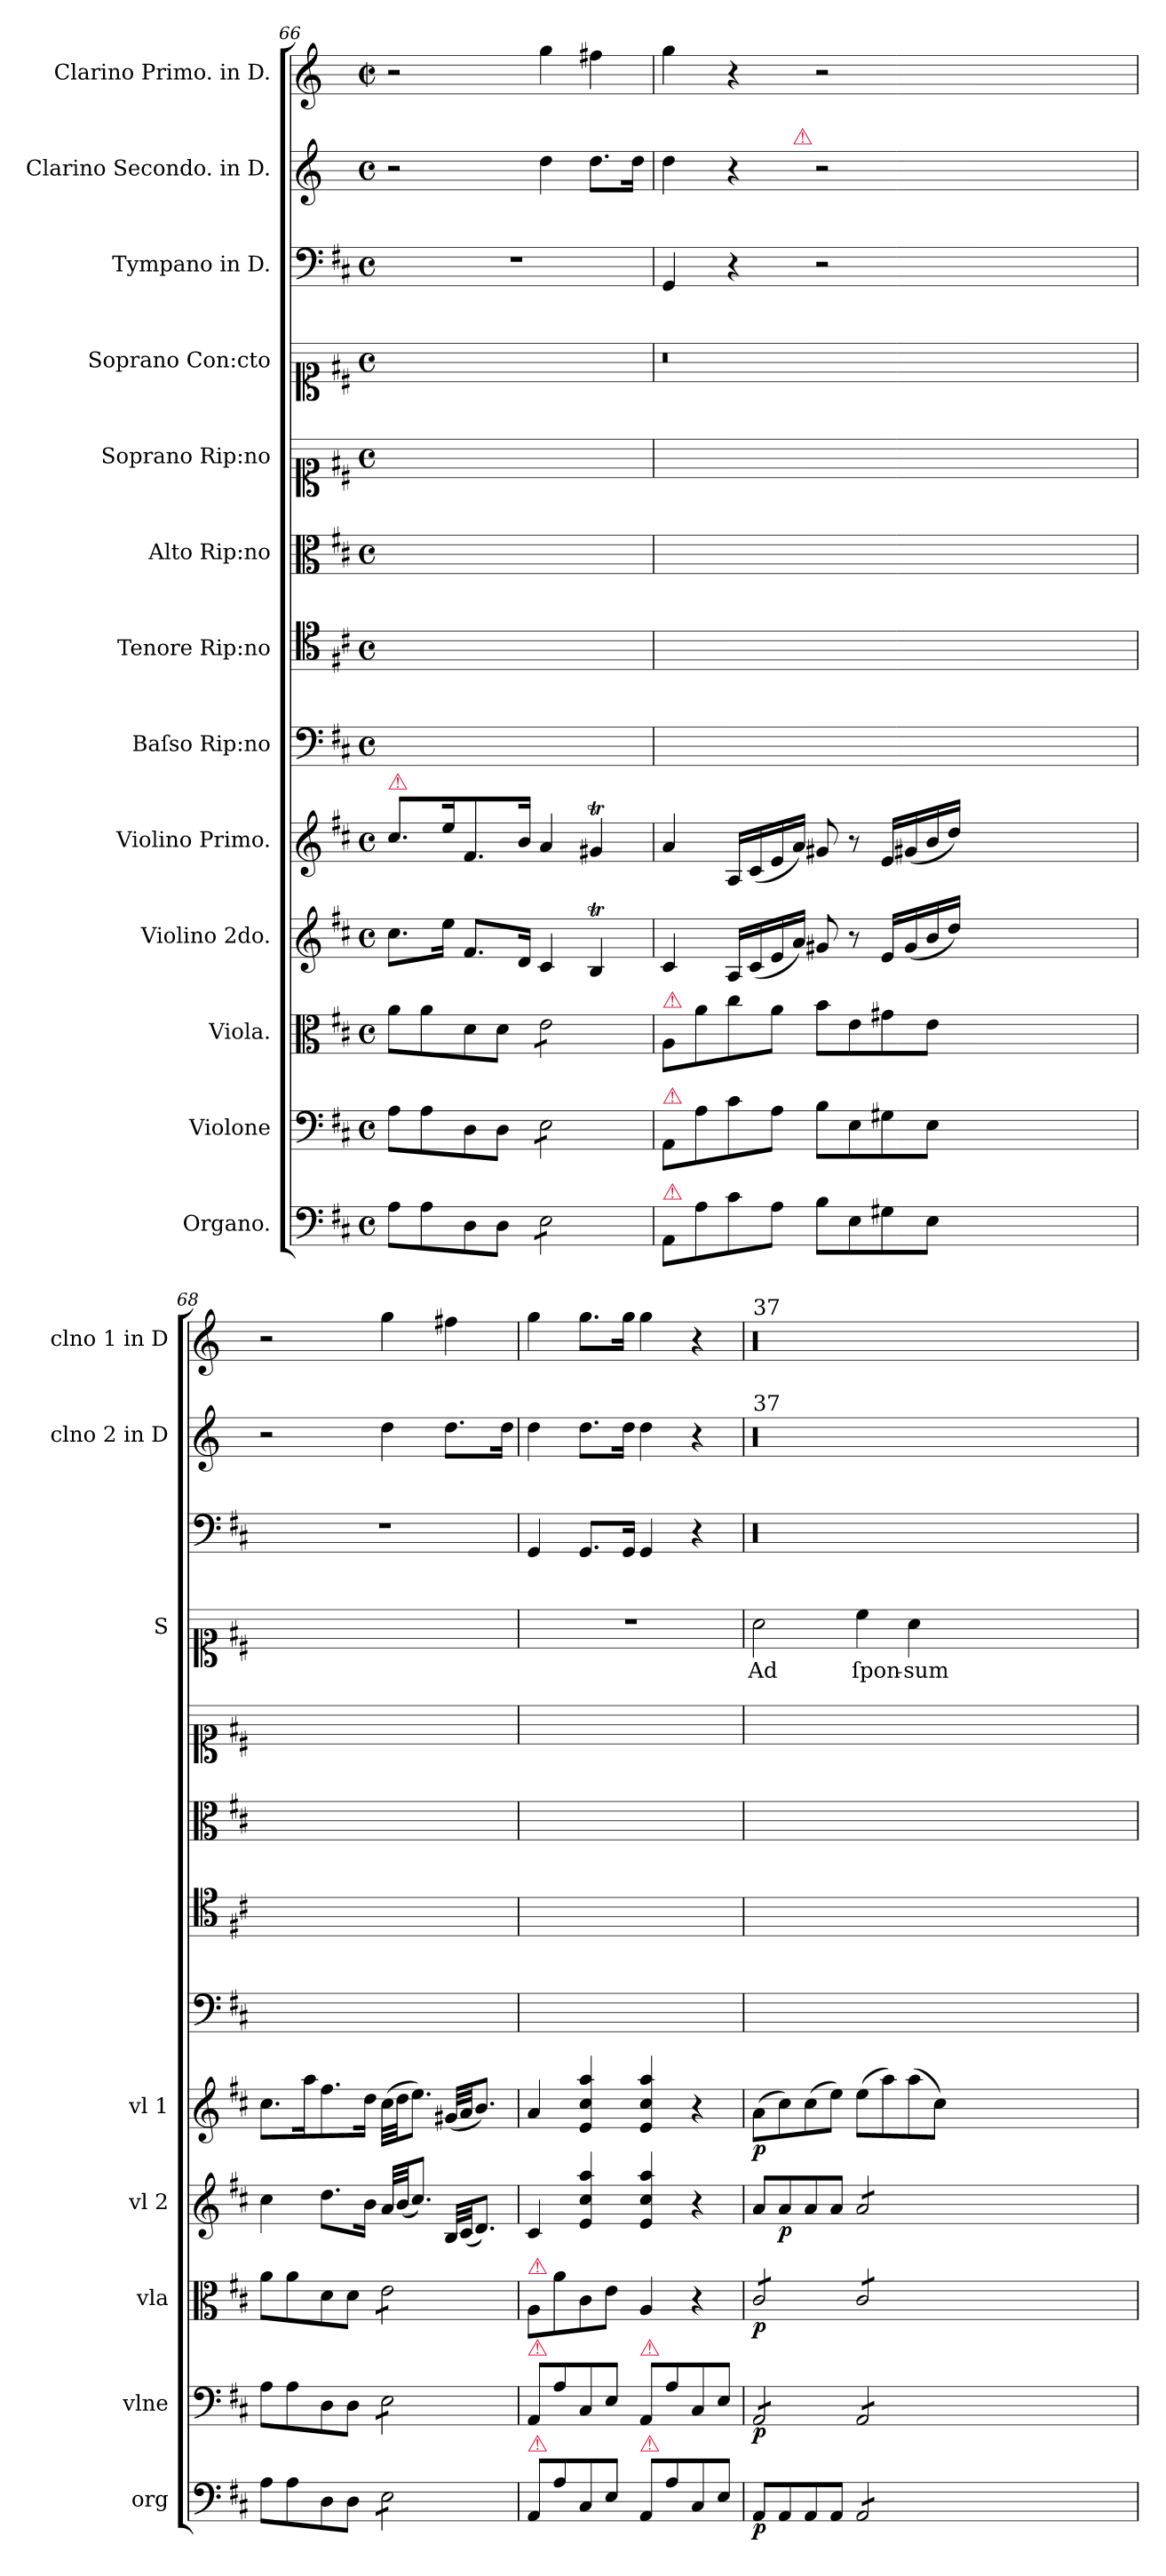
**kern	**dynam	**kern	**dynam	**kern	**dynam	**kern	**dynam	**kern	**dynam	**kern	**kern	**kern	**kern	**kern	**text	**kern	**kern	**kern
*part13	*part13	*part12	*part12	*part11	*part11	*part10	*part10	*part9	*part9	*part8	*part7	*part6	*part5	*part4	*part4	*part3	*part2	*part1
*staff13	*staff13	*staff12	*staff12	*staff11	*staff11	*staff10	*staff10	*staff9	*staff9	*staff8	*staff7	*staff6	*staff5	*staff4	*staff4	*staff3	*staff2	*staff1
*I"Organo.	*	*I"Violone	*	*I"Viola.	*	*I"Violino 2do.	*	*I"Violino Primo.	*	*I"Baſso Rip:no	*I"Tenore Rip:no	*I"Alto Rip:no	*I"Soprano Rip:no	*I"Soprano Con:cto	*	*I"Tympano in D.	*I"Clarino Secondo. in D.	*I"Clarino Primo. in D.
*I'org	*	*I'vlne	*	*I'vla	*	*I'vl 2	*	*I'vl 1	*	*	*	*	*	*I'S	*	*	*I'clno 2 in D	*I'clno 1 in D
*clefF4	*	*clefF4	*	*clefC3	*	*clefG2	*	*clefG2	*	*clefF4	*clefC4	*clefC3	*clefC1	*clefC1	*	*clefF4	*clefG2	*clefG2
*	*	*	*	*	*	*	*	*	*	*	*	*	*	*	*	*ITrd-1c-1	*ITrd-1c-2	*ITrd-1c-2
*k[f#c#]	*	*k[f#c#]	*	*k[f#c#]	*	*k[f#c#]	*	*k[f#c#]	*	*k[f#c#]	*k[f#c#]	*k[f#c#]	*k[f#c#]	*k[f#c#]	*	*k[b-e-a-]	*k[f#c#]	*k[f#c#]
*M4/4	*	*M4/4	*	*M4/4	*	*M4/4	*	*M4/4	*	*M4/4	*M4/4	*M4/4	*M4/4	*M4/4	*	*M4/4	*M4/4	*M4/4
*met(c)	*	*met(c)	*	*met(c)	*	*met(c)	*	*met(c)	*	*met(c)	*met(c)	*met(c)	*met(c)	*met(c)	*	*met(c)	*met(c)	*met(c|)
=66	=66	=66	=66	=66	=66	=66	=66	=66	=66	=66	=66	=66	=66	=66	=66	=66	=66	=66
!	!	!	!	!	!	!	!	!LO:TX:a:color=crimson:t=⚠	!	!	!	!	!	!	!	!	!	!
8A\L	.	8A\L	.	8a\L	.	8.cc#\L	.	8.cc#\L	.	1ryy	1ryy	1ryy	1ryy	1ryy	.	1r	2r	2r
8A\	.	8A\	.	8a\	.	.	.	.	.	.	.	.	.	.	.	.	.	.
.	.	.	.	.	.	16ee\Jk	.	16ee\K	.	.	.	.	.	.	.	.	.	.
8D\	.	8D\	.	8d\	.	8.f#/L	.	8.f#/	.	.	.	.	.	.	.	.	.	.
8D\J	.	8D\J	.	8d\J	.	.	.	.	.	.	.	.	.	.	.	.	.	.
.	.	.	.	.	.	16d/Jk	.	16b/Jk	.	.	.	.	.	.	.	.	.	.
*tremolo	*	*	*	*	*	*	*	*	*	*	*	*	*	*	*	*	*	*
*	*	*tremolo	*	*	*	*	*	*	*	*	*	*	*	*	*	*	*	*
*	*	*	*	*tremolo	*	*	*	*	*	*	*	*	*	*	*	*	*	*
8E\L	.	8E\L	.	8e\L	.	4c#/	.	4a/	.	.	.	.	.	.	.	.	4ee\	4aa\
8E\	.	8E\	.	8e\	.	.	.	.	.	.	.	.	.	.	.	.	.	.
8E\	.	8E\	.	8e\	.	4BT/	.	4g#Xt/	.	.	.	.	.	.	.	.	8.ee\L	4gg#X\
8E\J	.	8E\J	.	8e\J	.	.	.	.	.	.	.	.	.	.	.	.	.	.
*	*	*	*	*Xtremolo	*	*	*	*	*	*	*	*	*	*	*	*	*	*
*	*	*Xtremolo	*	*	*	*	*	*	*	*	*	*	*	*	*	*	*	*
*Xtremolo	*	*	*	*	*	*	*	*	*	*	*	*	*	*	*	*	*	*
.	.	.	.	.	.	.	.	.	.	.	.	.	.	.	.	.	16ee\Jk	.
=67	=67	=67	=67	=67	=67	=67	=67	=67	=67	=67	=67	=67	=67	=67	=67	=67	=67	=67
!	!	!	!	!LO:TX:a:color=crimson:t=⚠	!	!	!	!	!	!	!	!	!	!	!	!	!	!
!	!	!LO:TX:a:color=crimson:t=⚠	!	!	!	!	!	!	!	!	!	!	!	!	!	!	!	!
!LO:TX:a:color=crimson:t=⚠	!	!	!	!	!	!	!	!	!	!	!	!	!	!	!	!	!	!
*	*	*	*	*	*	*	*	*	*	*	*	*	*	*	*	*	*^	*
8AA/L	.	8AA/L	.	8A/L	.	4c#/	.	4a/	.	1ryy	1ryy	1ryy	1ryy	0r	.	4AA-/	4ee\	4..ryy	4aa\
8A\	.	8A\	.	8a\	.	.	.	.	.	.	.	.	.	.	.	.	.	.	.
8c#\	.	8c#\	.	8cc#\	.	16A/LL	.	16A/LL	.	.	.	.	.	.	.	4r	4r	.	4r
.	.	.	.	.	.	(16c#/	.	(16c#/	.	.	.	.	.	.	.	.	.	.	.
8A\J	.	8A\J	.	8a\J	.	16e/	.	16e/	.	.	.	.	.	.	.	.	.	.	.
!	!	!	!	!	!	!	!	!	!	!	!	!	!	!	!	!	!	!LO:TX:a:color=crimson:t=⚠	!
.	.	.	.	.	.	16a/JJ)	.	16a/JJ)	.	.	.	.	.	.	.	.	.	1ryy	.
8B\L	.	8B\L	.	8b\L	.	8g#X/	.	8g#X/	.	.	.	.	.	.	.	2r	2r	.	2r
8E\	.	8E\	.	8e\	.	8r	.	8r	.	.	.	.	.	.	.	.	.	.	.
8G#X\	.	8G#X\	.	8g#X\	.	16e/LL	.	16e/LL	.	.	.	.	.	.	.	.	.	.	.
.	.	.	.	.	.	(16g#/	.	(16g#X/	.	.	.	.	.	.	.	.	.	.	.
8E\J	.	8E\J	.	8e\J	.	16b/	.	16b/	.	.	.	.	.	.	.	.	.	.	.
.	.	.	.	.	.	16dd/JJ)	.	16dd/JJ)	.	.	.	.	.	.	.	.	.	.	.
1ryy	.	1ryy	.	1ryy	.	1ryy	.	1ryy	.	1ryy	1ryy	1ryy	1ryy	.	.	1ryy	1ryy	.	1ryy
.	.	.	.	.	.	.	.	.	.	.	.	.	.	.	.	.	.	2ryy	.
.	.	.	.	.	.	.	.	.	.	.	.	.	.	.	.	.	.	16ryy	.
*	*	*	*	*	*	*	*	*	*	*	*	*	*	*	*	*	*v	*v	*
=68	=68	=68	=68	=68	=68	=68	=68	=68	=68	=68	=68	=68	=68	=68	=68	=68	=68	=68
8A\L	.	8A\L	.	8a\L	.	4cc#\	.	8.cc#\L	.	1ryy	1ryy	1ryy	1ryy	1ryy	.	1r	2r	2r
8A\	.	8A\	.	8a\	.	.	.	.	.	.	.	.	.	.	.	.	.	.
.	.	.	.	.	.	.	.	16aa\K	.	.	.	.	.	.	.	.	.	.
8D\	.	8D\	.	8d\	.	8.dd\L	.	8.ff#\	.	.	.	.	.	.	.	.	.	.
8D\J	.	8D\J	.	8d\J	.	.	.	.	.	.	.	.	.	.	.	.	.	.
.	.	.	.	.	.	16b\Jk	.	16dd\Jk	.	.	.	.	.	.	.	.	.	.
*tremolo	*	*	*	*	*	*	*	*	*	*	*	*	*	*	*	*	*	*
*	*	*tremolo	*	*	*	*	*	*	*	*	*	*	*	*	*	*	*	*
*	*	*	*	*tremolo	*	*	*	*	*	*	*	*	*	*	*	*	*	*
8E\L	.	8E\L	.	8e\L	.	32a/LLL	.	(32cc#\LLL	.	.	.	.	.	.	.	.	4ee\	4aa\
.	.	.	.	.	.	(32b/JJ	.	32dd\JJ	.	.	.	.	.	.	.	.	.	.
.	.	.	.	.	.	8.cc#/J)	.	8.ee\J)	.	.	.	.	.	.	.	.	.	.
8E\	.	8E\	.	8e\	.	.	.	.	.	.	.	.	.	.	.	.	.	.
8E\	.	8E\	.	8e\	.	32B/LLL	.	(32g#X/LLL	.	.	.	.	.	.	.	.	8.ee\L	4gg#X\
.	.	.	.	.	.	(32c#/JJ	.	32a/JJ	.	.	.	.	.	.	.	.	.	.
.	.	.	.	.	.	8.d/J)	.	8.b/J)	.	.	.	.	.	.	.	.	.	.
8E\J	.	8E\J	.	8e\J	.	.	.	.	.	.	.	.	.	.	.	.	.	.
*	*	*	*	*Xtremolo	*	*	*	*	*	*	*	*	*	*	*	*	*	*
*	*	*Xtremolo	*	*	*	*	*	*	*	*	*	*	*	*	*	*	*	*
*Xtremolo	*	*	*	*	*	*	*	*	*	*	*	*	*	*	*	*	*	*
.	.	.	.	.	.	.	.	.	.	.	.	.	.	.	.	.	16ee\Jk	.
=69	=69	=69	=69	=69	=69	=69	=69	=69	=69	=69	=69	=69	=69	=69	=69	=69	=69	=69
!	!	!	!	!LO:TX:a:color=crimson:t=⚠	!	!	!	!	!	!	!	!	!	!	!	!	!	!
!	!	!LO:TX:a:color=crimson:t=⚠	!	!	!	!	!	!	!	!	!	!	!	!	!	!	!	!
!LO:TX:a:color=crimson:t=⚠	!	!	!	!	!	!	!	!	!	!	!	!	!	!	!	!	!	!
8AA/L	.	8AA/L	.	8A/L	.	4c#/	.	4a/	.	1ryy	1ryy	1ryy	1ryy	1r	.	4AA-/	4ee\	4aa\
8A\	.	8A\	.	8a\	.	.	.	.	.	.	.	.	.	.	.	.	.	.
8C#/	.	8C#/	.	8c#\	.	4e/ 4cc#/ 4aa/	.	4e/ 4cc#/ 4aa/	.	.	.	.	.	.	.	8.AA-/L	8.ee\L	8.aa\L
8E/J	.	8E/J	.	8e\J	.	.	.	.	.	.	.	.	.	.	.	.	.	.
.	.	.	.	.	.	.	.	.	.	.	.	.	.	.	.	16AA-/Jk	16ee\Jk	16aa\Jk
!	!	!LO:TX:a:color=crimson:t=⚠	!	!	!	!	!	!	!	!	!	!	!	!	!	!	!	!
!LO:TX:a:color=crimson:t=⚠	!	!	!	!	!	!	!	!	!	!	!	!	!	!	!	!	!	!
8AA/L	.	8AA/L	.	4A/	.	4e/ 4cc#/ 4aa/	.	4e/ 4cc#/ 4aa/	.	.	.	.	.	.	.	4AA-/	4ee\	4aa\
8A\	.	8A\	.	.	.	.	.	.	.	.	.	.	.	.	.	.	.	.
8C#/	.	8C#/	.	4r	.	4r	.	4r	.	.	.	.	.	.	.	4r	4r	4r
8E/J	.	8E/J	.	.	.	.	.	.	.	.	.	.	.	.	.	.	.	.
=70	=70	=70	=70	=70	=70	=70	=70	=70	=70	=70	=70	=70	=70	=70	=70	=70	=70	=70
!	!	!	!	!	!	!	!	!	!	!	!	!	!	!	!	!	!	!LO:TX:a:t=37
!	!	!	!	!	!	!	!	!	!	!	!	!	!	!	!	!	!LO:TX:a:t=37	!
!	!	!	!LO:DY:b	!	!	!	!	!	!LO:DY:b	!	!	!	!	!	!	!	!	!
*	*	*tremolo	*	*	*	*	*	*	*	*	*	*	*	*	*	*	*	*
*	*	*	*	*tremolo	*	*	*	*	*	*	*	*	*	*	*	*	*	*
8AA/L	p	8AA/L	p.	8c#/L	p	8a/L	.	(8a\L	p	1ryy	1ryy	1ryy	1ryy	2a\	Ad	00r	00r	00r
!	!	!	!	!	!	!	!LO:DY:b	!	!	!	!	!	!	!	!	!	!	!
8AA/	.	8AA/	.	8c#/	.	8a/	p	8cc#\)	.	.	.	.	.	.	.	.	.	.
8AA/	.	8AA/	.	8c#/	.	8a/	.	(8cc#\	.	.	.	.	.	.	.	.	.	.
8AA/J	.	8AA/J	.	8c#/J	.	8a/J	.	8ee\J)	.	.	.	.	.	.	.	.	.	.
*tremolo	*	*	*	*	*	*	*	*	*	*	*	*	*	*	*	*	*	*
*	*	*	*	*	*	*tremolo	*	*	*	*	*	*	*	*	*	*	*	*
8AA/L	.	8AA/L	.	8c#/L	.	8a/L	.	(8ee\L	.	.	.	.	.	4cc#\	ſpon-	.	.	.
8AA/	.	8AA/	.	8c#/	.	8a/	.	8aa\)	.	.	.	.	.	.	.	.	.	.
8AA/	.	8AA/	.	8c#/	.	8a/	.	(8aa\	.	.	.	.	.	4a\	-sum	.	.	.
8AA/J	.	8AA/J	.	8c#/J	.	8a/J	.	8cc#\J)	.	.	.	.	.	.	.	.	.	.
*	*	*	*	*	*	*Xtremolo	*	*	*	*	*	*	*	*	*	*	*	*
*	*	*	*	*Xtremolo	*	*	*	*	*	*	*	*	*	*	*	*	*	*
*	*	*Xtremolo	*	*	*	*	*	*	*	*	*	*	*	*	*	*	*	*
*Xtremolo	*	*	*	*	*	*	*	*	*	*	*	*	*	*	*	*	*	*
0.ryy	.	0.ryy	.	0.ryy	.	0.ryy	.	0.ryy	.	0.ryy	0.ryy	0.ryy	0.ryy	0.ryy	.	.	.	.
=	=	=	=	=	=	=	=	=	=	=	=	=	=	=	=	=	=	=
*-	*-	*-	*-	*-	*-	*-	*-	*-	*-	*-	*-	*-	*-	*-	*-	*-	*-	*-
